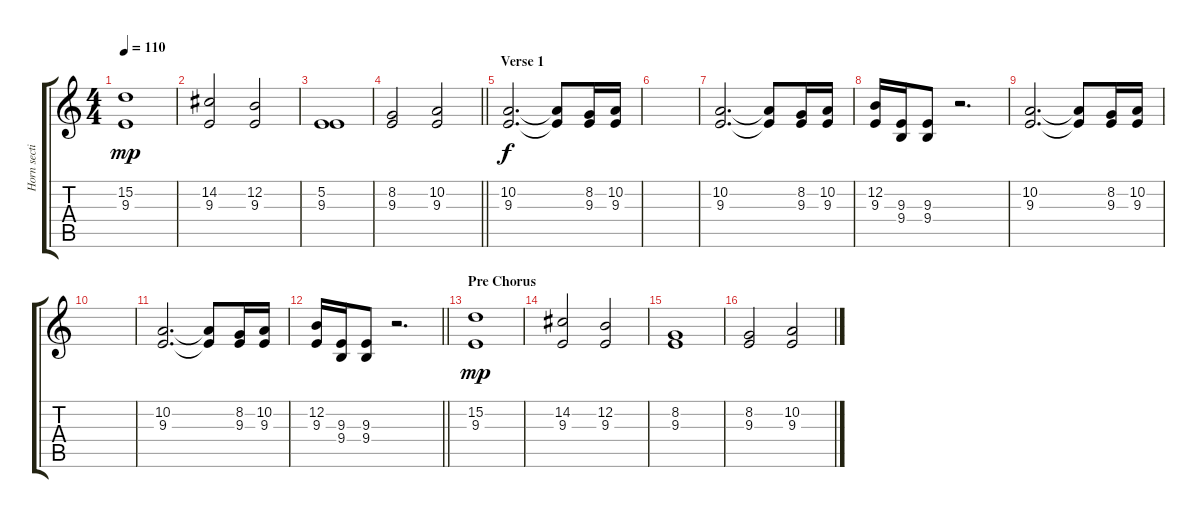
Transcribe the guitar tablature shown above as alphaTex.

\track ("Horn section" "Horn secti") {instrument brasssection}
\staff {score tabs}
\tuning (E4 B3 G3 D3 A2 E2) {hide}
\ts (4 4)
\tempo 110
\clef g2
\ks c
(15.2 9.3).1{dy mp} |
(14.2 9.3).2 (12.2 9.3).2 |
(5.2 9.3).1 |
\barLineRight lightlight
(8.2 9.3).2 (10.2 9.3).2 |
\section ("" "Verse 1")
(10.2 9.3).2{d dy f} (10.2{t} 9.3{t}).8 (8.2 9.3).16 (10.2 9.3).16 |
|
(10.2 9.3).2{d} (10.2{t} 9.3{t}).8 (8.2 9.3).16 (10.2 9.3).16 |
(12.2 9.3).16 (9.3 9.4).16 (9.3 9.4).8 r.2{d} |
(10.2 9.3).2{d} (10.2{t} 9.3{t}).8 (8.2 9.3).16 (10.2 9.3).16 |
|
(10.2 9.3).2{d} (10.2{t} 9.3{t}).8 (8.2 9.3).16 (10.2 9.3).16 |
\barLineRight lightlight
(12.2 9.3).16 (9.3 9.4).16 (9.3 9.4).8 r.2{d} |
\section ("" "Pre Chorus")
(15.2 9.3).1{dy mp} |
(14.2 9.3).2 (12.2 9.3).2 |
(8.2 9.3).1 |
(8.2 9.3).2 (10.2 9.3).2
